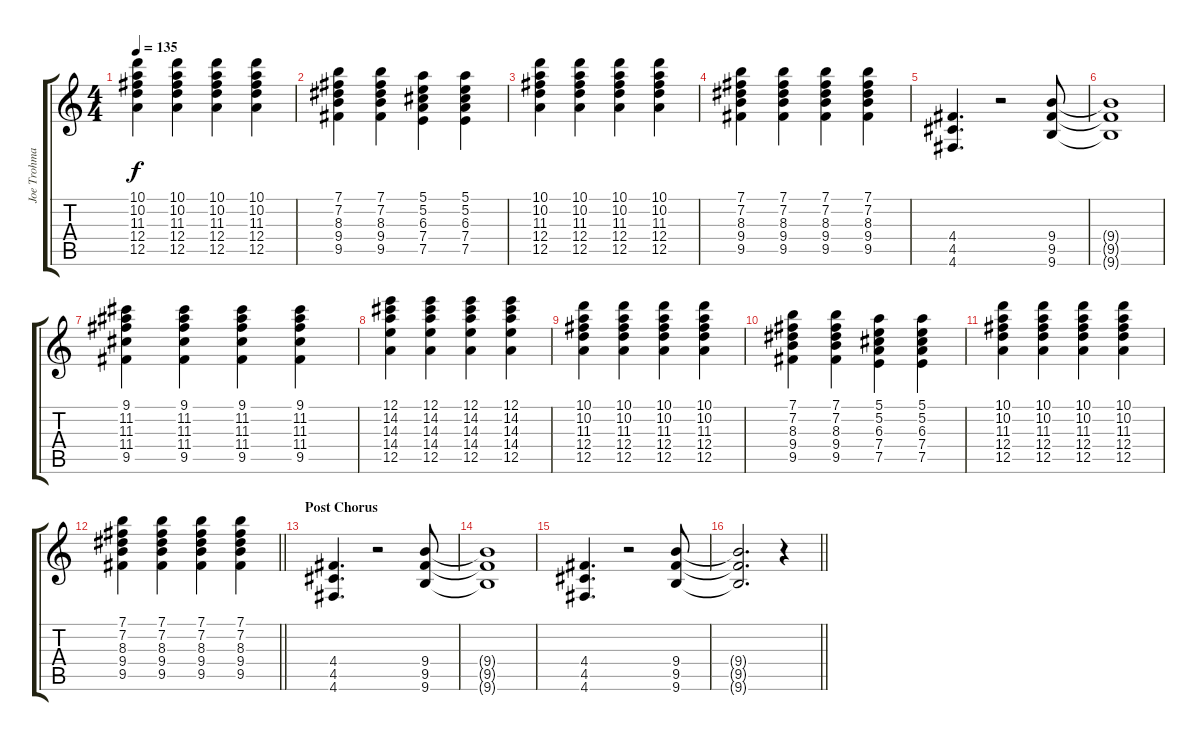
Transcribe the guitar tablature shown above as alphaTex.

\track ("Joe Trohman" "Joe Trohma") {instrument distortionguitar}
\staff {score tabs}
\tuning (E4 B3 G3 D3 A2 D2) {hide}
\ts (4 4)
\tempo 135
\clef g2
\ks c
(10.1 10.2 11.3 12.4 12.5).4{dy f} (10.1 10.2 11.3 12.4 12.5).4 (10.1 10.2 11.3 12.4 12.5).4 (10.1 10.2 11.3 12.4 12.5).4 |
(7.1 7.2 8.3 9.4 9.5).4 (7.1 7.2 8.3 9.4 9.5).4 (5.1 5.2 6.3 7.4 7.5).4 (5.1 5.2 6.3 7.4 7.5).4 |
(10.1 10.2 11.3 12.4 12.5).4 (10.1 10.2 11.3 12.4 12.5).4 (10.1 10.2 11.3 12.4 12.5).4 (10.1 10.2 11.3 12.4 12.5).4 |
(7.1 7.2 8.3 9.4 9.5).4 (7.1 7.2 8.3 9.4 9.5).4 (7.1 7.2 8.3 9.4 9.5).4 (7.1 7.2 8.3 9.4 9.5).4 |
(4.4 4.5 4.6).4{d} r.2 (9.4 9.5 9.6).8 |
(9.4{t} 9.5{t} 9.6{t}).1 |
(9.1 11.2 11.3 11.4 9.5).4 (9.1 11.2 11.3 11.4 9.5).4 (9.1 11.2 11.3 11.4 9.5).4 (9.1 11.2 11.3 11.4 9.5).4 |
(12.1 14.2 14.3 14.4 12.5).4 (12.1 14.2 14.3 14.4 12.5).4 (12.1 14.2 14.3 14.4 12.5).4 (12.1 14.2 14.3 14.4 12.5).4 |
(10.1 10.2 11.3 12.4 12.5).4 (10.1 10.2 11.3 12.4 12.5).4 (10.1 10.2 11.3 12.4 12.5).4 (10.1 10.2 11.3 12.4 12.5).4 |
(7.1 7.2 8.3 9.4 9.5).4 (7.1 7.2 8.3 9.4 9.5).4 (5.1 5.2 6.3 7.4 7.5).4 (5.1 5.2 6.3 7.4 7.5).4 |
(10.1 10.2 11.3 12.4 12.5).4 (10.1 10.2 11.3 12.4 12.5).4 (10.1 10.2 11.3 12.4 12.5).4 (10.1 10.2 11.3 12.4 12.5).4 |
\barLineRight lightlight
(7.1 7.2 8.3 9.4 9.5).4 (7.1 7.2 8.3 9.4 9.5).4 (7.1 7.2 8.3 9.4 9.5).4 (7.1 7.2 8.3 9.4 9.5).4 |
\section ("" "Post Chorus")
(4.4 4.5 4.6).4{d} r.2 (9.4 9.5 9.6).8 |
(9.4{t} 9.5{t} 9.6{t}).1 |
(4.4 4.5 4.6).4{d} r.2 (9.4 9.5 9.6).8 |
\barLineRight lightlight
(9.4{t} 9.5{t} 9.6{t}).2{d} r.4
